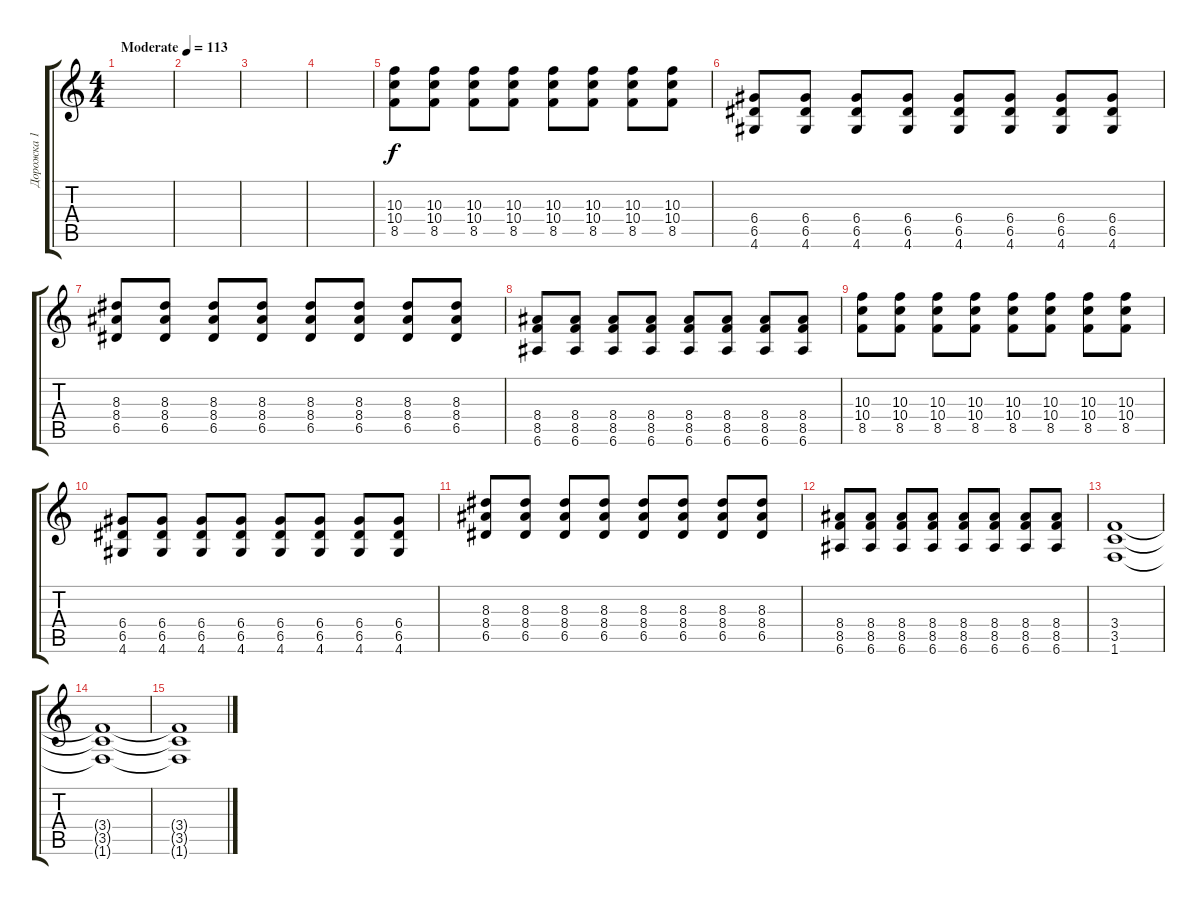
\track ("Дорожка 1" "Дорожка 1") {instrument distortionguitar}
\staff {score tabs}
\tuning (E4 B3 G3 D3 A2 E2) {hide}
\ts (4 4)
\tempo (113 "Moderate")
\clef g2
\ks c
|
|
|
|
(10.3 10.4 8.5).8 (10.3 10.4 8.5).8 (10.3 10.4 8.5).8 (10.3 10.4 8.5).8 (10.3 10.4 8.5).8 (10.3 10.4 8.5).8 (10.3 10.4 8.5).8 (10.3 10.4 8.5).8 |
(6.4 6.5 4.6).8 (6.4 6.5 4.6).8 (6.4 6.5 4.6).8 (6.4 6.5 4.6).8 (6.4 6.5 4.6).8 (6.4 6.5 4.6).8 (6.4 6.5 4.6).8 (6.4 6.5 4.6).8 |
(8.3 8.4 6.5).8 (8.3 8.4 6.5).8 (8.3 8.4 6.5).8 (8.3 8.4 6.5).8 (8.3 8.4 6.5).8 (8.3 8.4 6.5).8 (8.3 8.4 6.5).8 (8.3 8.4 6.5).8 |
(8.4 8.5 6.6).8 (8.4 8.5 6.6).8 (8.4 8.5 6.6).8 (8.4 8.5 6.6).8 (8.4 8.5 6.6).8 (8.4 8.5 6.6).8 (8.4 8.5 6.6).8 (8.4 8.5 6.6).8 |
(10.3 10.4 8.5).8 (10.3 10.4 8.5).8 (10.3 10.4 8.5).8 (10.3 10.4 8.5).8 (10.3 10.4 8.5).8 (10.3 10.4 8.5).8 (10.3 10.4 8.5).8 (10.3 10.4 8.5).8 |
(6.4 6.5 4.6).8 (6.4 6.5 4.6).8 (6.4 6.5 4.6).8 (6.4 6.5 4.6).8 (6.4 6.5 4.6).8 (6.4 6.5 4.6).8 (6.4 6.5 4.6).8 (6.4 6.5 4.6).8 |
(8.3 8.4 6.5).8 (8.3 8.4 6.5).8 (8.3 8.4 6.5).8 (8.3 8.4 6.5).8 (8.3 8.4 6.5).8 (8.3 8.4 6.5).8 (8.3 8.4 6.5).8 (8.3 8.4 6.5).8 |
(8.4 8.5 6.6).8 (8.4 8.5 6.6).8 (8.4 8.5 6.6).8 (8.4 8.5 6.6).8 (8.4 8.5 6.6).8 (8.4 8.5 6.6).8 (8.4 8.5 6.6).8 (8.4 8.5 6.6).8 |
(3.4 3.5 1.6).1 |
(3.4{t} 3.5{t} 1.6{t}).1{volume 10} |
(3.4{t} 3.5{t} 1.6{t}).1{volume 6}
